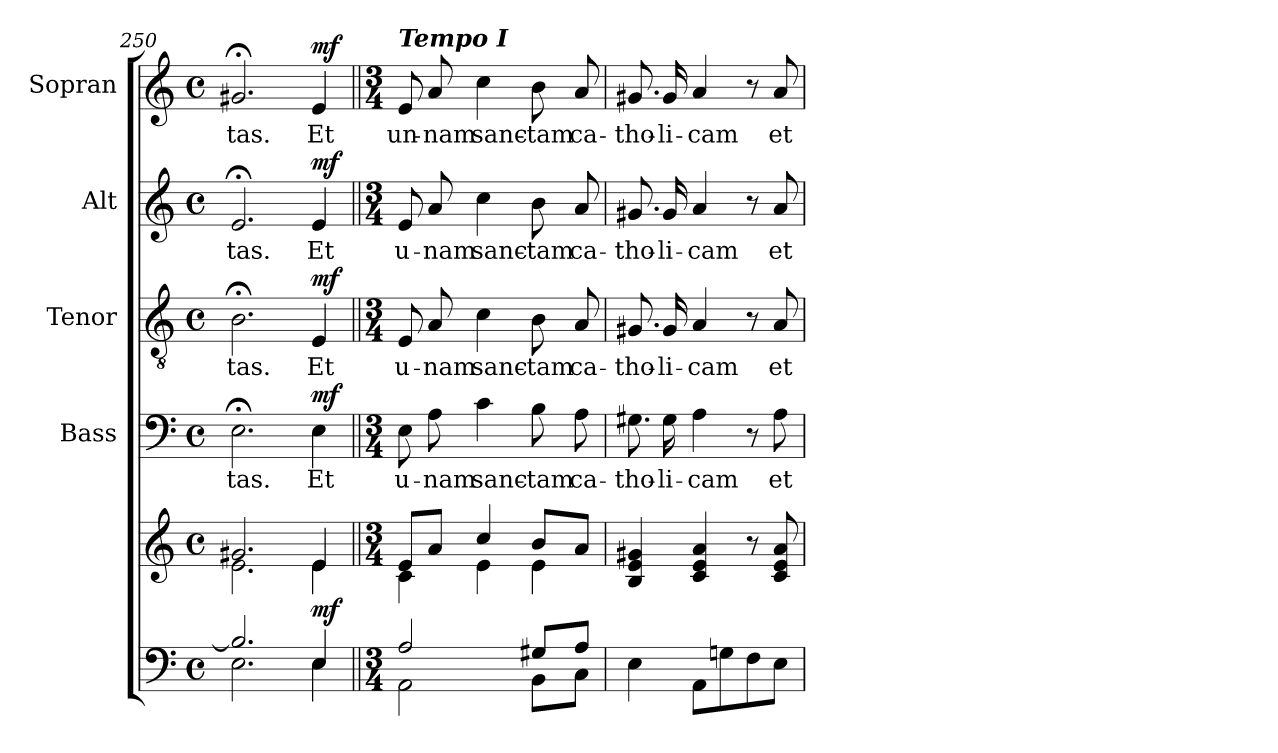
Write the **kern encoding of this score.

**kern	**kern	**dynam	**kern	**text	**dynam	**kern	**text	**dynam	**kern	**text	**dynam	**kern	**text	**dynam
*part5	*part5	*part5	*part4	*part4	*part4	*part3	*part3	*part3	*part2	*part2	*part2	*part1	*part1	*part1
*staff6	*staff5	*staff5/6	*staff4	*staff4	*staff4	*staff3	*staff3	*staff3	*staff2	*staff2	*staff2	*staff1	*staff1	*staff1
*	*	*	*I"Bass	*	*	*I"Tenor	*	*	*I"Alt	*	*	*I"Sopran	*	*
*	*	*	*I'B.	*	*	*I'T.	*	*	*I'A.	*	*	*I'S.	*	*
*clefF4	*clefG2	*	*clefF4	*	*	*clefGv2	*	*	*clefG2	*	*	*clefG2	*	*
*k[]	*k[]	*	*k[]	*	*	*k[]	*	*	*k[]	*	*	*k[]	*	*
*C:	*C:	*	*C:	*	*	*C:	*	*	*C:	*	*	*C:	*	*
*M4/4	*M4/4	*	*M4/4	*	*	*M4/4	*	*	*M4/4	*	*	*M4/4	*	*
*met(c)	*met(c)	*	*met(c)	*	*	*met(c)	*	*	*met(c)	*	*	*met(c)	*	*
=250	=250	=250	=250	=250	=250	=250	=250	=250	=250	=250	=250	=250	=250	=250
*^	*^	*	*	*	*	*	*	*	*	*	*	*	*	*
!	!	!	!	!	!	!LO:LY:b	!	!	!LO:LY:b	!	!	!LO:LY:b	!	!	!LO:LY:b	!
2.B/]	2.E\	2.g#X/	2.e\	.	2.E;<\	-tas.	.	2.B;<\	-tas.	.	2.e;</	-tas.	.	2.g#X;</	-tas.	.
!	!	!	!	!LO:DY:b	!	!LO:LY:b	!LO:DY:a	!	!LO:LY:b	!LO:DY:a	!	!LO:LY:b	!LO:DY:a	!	!LO:LY:b	!LO:DY:a
4E/	4E\	4e/	4e\	mf	4E\	Et	mf	4E/	Et	mf	4e/	Et	mf	4e/	Et	mf
!!LO:LB:g=z
=251||	=251||	=251||	=251||	=251||	=251||	=251||	=251||	=251||	=251||	=251||	=251||	=251||	=251||	=251||	=251||	=251||
*M3/4	*	*M3/4	*	*	*M3/4	*	*	*M3/4	*	*	*M3/4	*	*	*M3/4	*	*
!	!	!	!	!	!	!	!	!	!	!	!	!	!	!LO:TX:a:Bi:t=Tempo I	!	!
!	!	!	!	!	!	!LO:LY:b	!	!	!LO:LY:b	!	!	!LO:LY:b	!	!	!LO:LY:b	!
2A/	2AA\	8e/L	4c\	.	8E\	u-	.	8E/	u-	.	8e/	u-	.	8e/	un-	.
!	!	!	!	!	!	!LO:LY:b	!	!	!LO:LY:b	!	!	!LO:LY:b	!	!	!LO:LY:b	!
.	.	8a/J	.	.	8A\	-nam	.	8A/	-nam	.	8a/	-nam	.	8a/	-nam	.
!	!	!	!	!	!	!LO:LY:b	!	!	!LO:LY:b	!	!	!LO:LY:b	!	!	!LO:LY:b	!
.	.	4cc/	4e\	.	4c\	sanc-	.	4c\	sanc-	.	4cc\	sanc-	.	4cc\	sanc-	.
!	!	!	!	!	!	!LO:LY:b	!	!	!LO:LY:b	!	!	!LO:LY:b	!	!	!LO:LY:b	!
8G#X/L	8BB\L	8b/L	4e\	.	8B\	-tam	.	8B\	-tam	.	8b\	-tam	.	8b\	-tam	.
!	!	!	!	!	!	!LO:LY:b	!	!	!LO:LY:b	!	!	!LO:LY:b	!	!	!LO:LY:b	!
8A/J	8C\J	8a/J	.	.	8A\	ca-	.	8A/	ca-	.	8a/	ca-	.	8a/	ca-	.
*	*	*v	*v	*	*	*	*	*	*	*	*	*	*	*	*	*
=252	=252	=252	=252	=252	=252	=252	=252	=252	=252	=252	=252	=252	=252	=252	=252
!	!	!	!	!	!LO:LY:b	!	!	!LO:LY:b	!	!	!LO:LY:b	!	!	!LO:LY:b	!
*v	*v	*	*	*	*	*	*	*	*	*	*	*	*	*	*
4E\	4B/ 4e/ 4g#X/	.	8.G#X\	-tho-	.	8.G#X/	-tho-	.	8.g#X/	-tho-	.	8.g#X/	-tho-	.
!	!	!	!	!LO:LY:b	!	!	!LO:LY:b	!	!	!LO:LY:b	!	!	!LO:LY:b	!
.	.	.	16G#\	-li-	.	16G#/	-li-	.	16g#/	-li-	.	16g#/	-li-	.
!	!	!	!	!LO:LY:b	!	!	!LO:LY:b	!	!	!LO:LY:b	!	!	!LO:LY:b	!
8AA\L	4c/ 4e/ 4a/	.	4A\	-cam	.	4A/	-cam	.	4a/	-cam	.	4a/	-cam	.
8Gn\	.	.	.	.	.	.	.	.	.	.	.	.	.	.
8F\	8r	.	8r	.	.	8r	.	.	8r	.	.	8r	.	.
!	!	!	!	!LO:LY:b	!	!	!LO:LY:b	!	!	!LO:LY:b	!	!	!LO:LY:b	!
8E\J	8c/ 8e/ 8a/	.	8A\	et	.	8A/	et	.	8a/	et	.	8a/	et	.
=	=	=	=	=	=	=	=	=	=	=	=	=	=	=
*-	*-	*-	*-	*-	*-	*-	*-	*-	*-	*-	*-	*-	*-	*-
